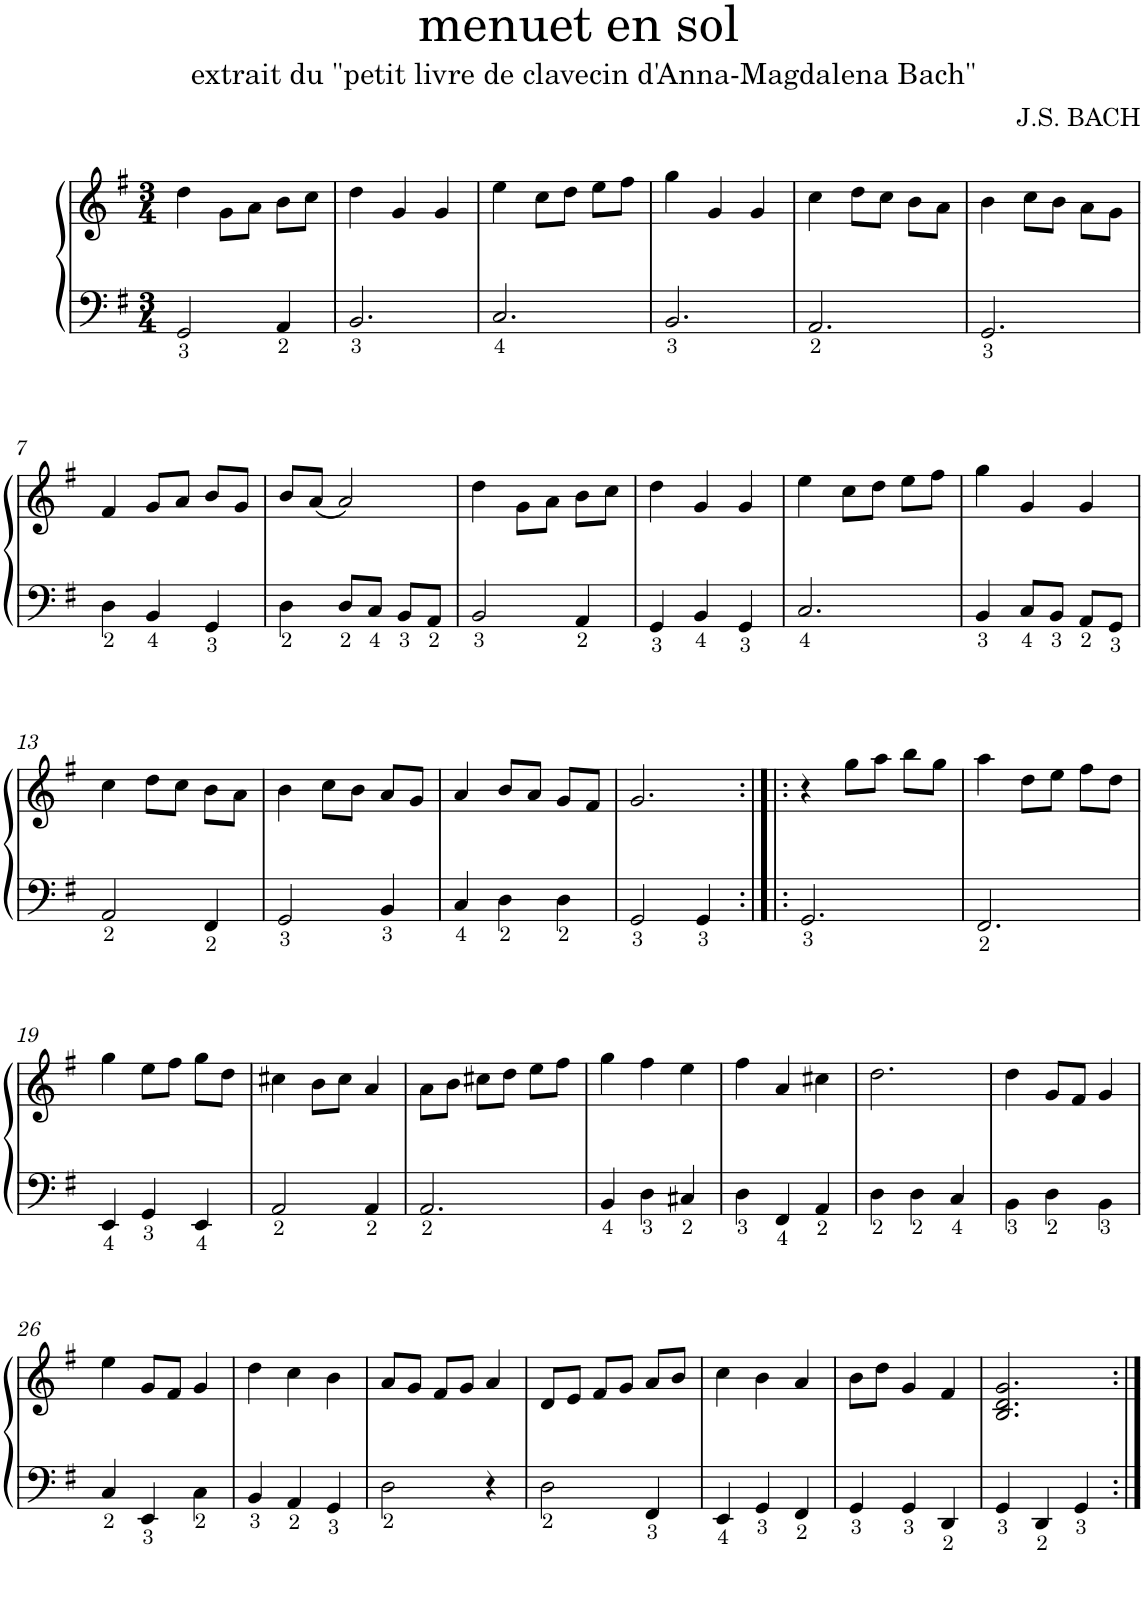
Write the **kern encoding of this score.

**kern	**kern
*part1	*part1
*staff2	*staff1
*I"Piano	*
*I'Pia.	*
*clefF4	*clefG2
*k[f#]	*k[f#]
*M3/4	*M3/4
=1	=1
2GG/	4dd\
.	8g\L
.	8a\J
4AA/	8b\L
.	8cc\J
=2	=2
2.BB/	4dd\
.	4g/
.	4g/
=3	=3
2.C/	4ee\
.	8cc\L
.	8dd\J
.	8ee\L
.	8ff#\J
=4	=4
2.BB/	4gg\
.	4g/
.	4g/
=5	=5
2.AA/	4cc\
.	8dd\L
.	8cc\J
.	8b\L
.	8a\J
=6	=6
2.GG/	4b\
.	8cc\L
.	8b\J
.	8a\L
.	8g\J
!!LO:LB:g=z
=7	=7
4D\	4f#/
4BB/	8g/L
.	8a/J
4GG/	8b/L
.	8g/J
=8	=8
4D\	8b/L
.	(8a/J
8D/L	2a/)
8C/J	.
8BB/L	.
8AA/J	.
=9	=9
2BB/	4dd\
.	8g\L
.	8a\J
4AA/	8b\L
.	8cc\J
=10	=10
4GG/	4dd\
4BB/	4g/
4GG/	4g/
=11	=11
2.C/	4ee\
.	8cc\L
.	8dd\J
.	8ee\L
.	8ff#\J
=12	=12
4BB/	4gg\
8C/L	4g/
8BB/J	.
8AA/L	4g/
8GG/J	.
!!LO:LB:g=z
=13	=13
2AA/	4cc\
.	8dd\L
.	8cc\J
4FF#/	8b\L
.	8a\J
=14	=14
2GG/	4b\
.	8cc\L
.	8b\J
4BB/	8a/L
.	8g/J
=15	=15
4C/	4a/
4D\	8b/L
.	8a/J
4D\	8g/L
.	8f#/J
=16	=16
2GG/	2.g/
4GG/	.
=17:|!|:	=17:|!|:
2.GG/	4r
.	8gg\L
.	8aa\J
.	8bb\L
.	8gg\J
=18	=18
2.FF#/	4aa\
.	8dd\L
.	8ee\J
.	8ff#\L
.	8dd\J
!!LO:LB:g=z
=19	=19
4EE/	4gg\
4GG/	8ee\L
.	8ff#\J
4EE/	8gg\L
.	8dd\J
=20	=20
2AA/	4cc#X\
.	8b\L
.	8cc#\J
4AA/	4a/
=21	=21
2.AA/	8a\L
.	8b\J
.	8cc#X\L
.	8dd\J
.	8ee\L
.	8ff#\J
=22	=22
4BB/	4gg\
4D\	4ff#\
4C#X/	4ee\
=23	=23
4D\	4ff#\
4FF#/	4a/
4AA/	4cc#X\
=24	=24
4D\	2.dd\
4D\	.
4C/	.
=25	=25
4BB\	4dd\
4D\	8g/L
.	8f#/J
4BB\	4g/
!!LO:LB:g=z
=26	=26
4C/	4ee\
4EE/	8g/L
.	8f#/J
4C\	4g/
=27	=27
4BB/	4dd\
4AA/	4cc\
4GG/	4b\
=28	=28
2D\	8a/L
.	8g/J
.	8f#/L
.	8g/J
4r	4a/
=29	=29
2D\	8d/L
.	8e/J
.	8f#/L
.	8g/J
4FF#/	8a/L
.	8b/J
=30	=30
4EE/	4cc\
4GG/	4b\
4FF#/	4a/
=31	=31
4GG/	8b\L
.	8dd\J
4GG/	4g/
4DD/	4f#/
=32	=32
4GG/	2.B/ 2.d/ 2.g/
4DD/	.
4GG/	.
=:|!	=:|!
*-	*-
